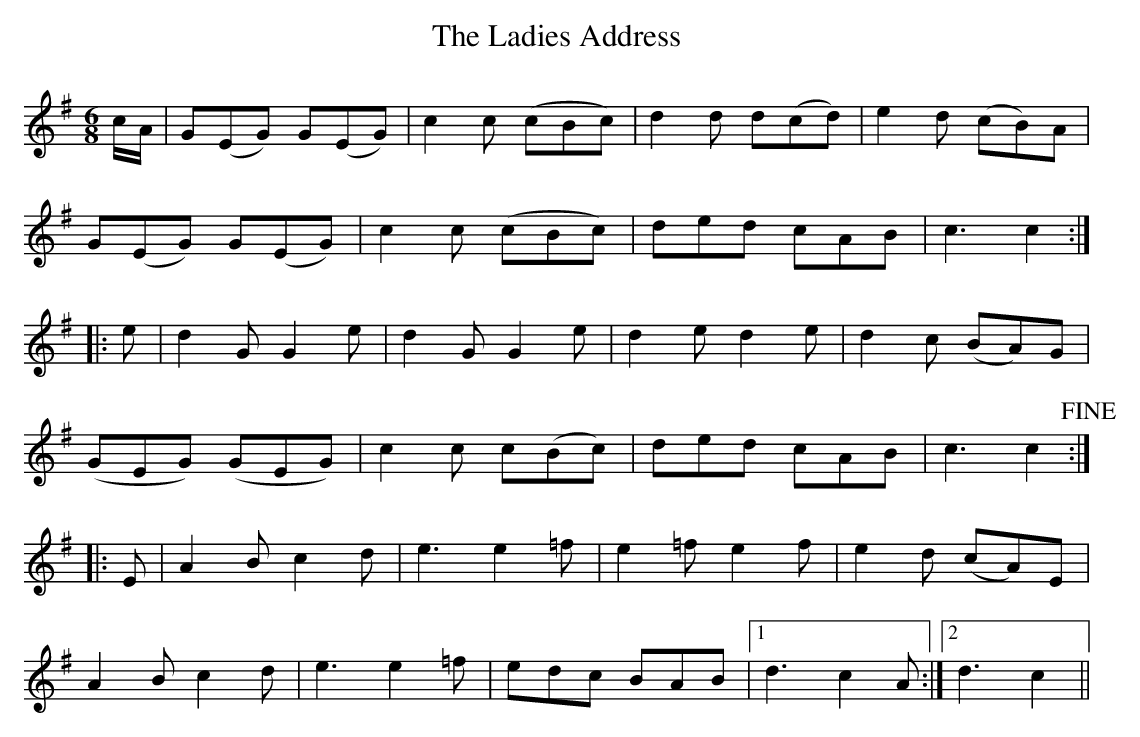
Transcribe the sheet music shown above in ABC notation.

X:1
T:Ladies Address, The
M:6/8
L:1/8
K:G
c/A/|G(EG) G(EG)|c2c (cBc)|d2d d(cd)|e2d (cB)A|
G(EG) G(EG)|c2c (cBc)|ded cAB|c3 c2:|
|:e|d2G G2e|d2G G2e|d2e d2e|d2c (BA)G|
(GEG) (GEG)|c2c c(Bc)|ded cAB|c3 c2!fine!:|
|:E|A2B c2d|e3 e2=f|e2=f e2f|e2d (cA)E|
A2B c2d|e3 e2=f|edc BAB|1 d3 c2A:|2 d3 c2||
